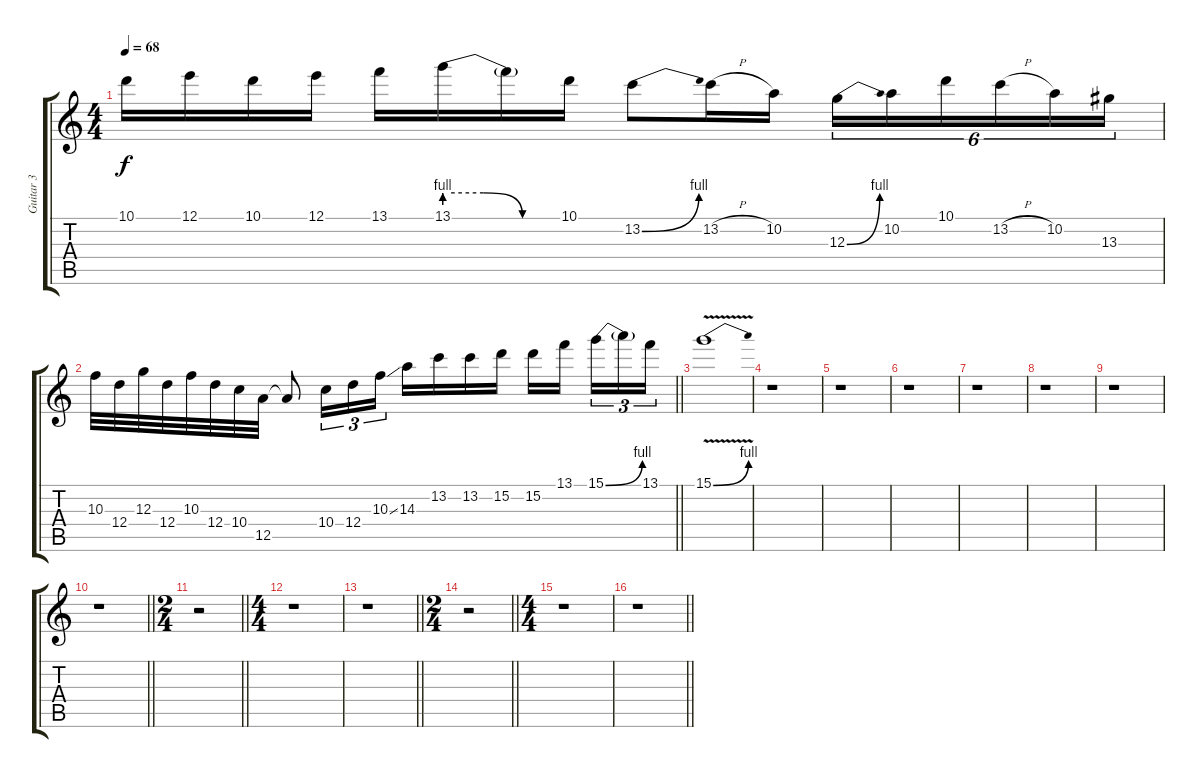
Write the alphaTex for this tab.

\track ("Guitar 3" "Guitar 3") {instrument distortionguitar}
\staff {score tabs}
\tuning (E4 B3 G3 D3 A2 E2) {hide}
\ts (4 4)
\tempo 68
\clef g2
\ks c
10.1.16{dy f} 12.1.16 10.1.16 12.1.16 13.1.16 13.1{be (custom 0 4 20 4 40 0 60 0)}.16 13.1{t}.16 10.1.16 13.2{be (bend 0 0 60 4)}.8 13.2{h}.16 10.2.16 12.3{be (bend 0 0 60 4)}.16{tu (6 4)} 10.2.16{tu (6 4)} 10.1.16{tu (6 4)} 13.2{h}.16{tu (6 4)} 10.2.16{tu (6 4)} 13.3.16{tu (6 4)} |
\barLineRight lightlight
10.3.32 12.4.32 12.3.32 12.4.32 10.3.32 12.4.32 10.4.32 12.5.32 12.5{t}.8 10.4.16{tu (3 2)} 12.4.16{tu (3 2)} 10.3{ss}.16{tu (3 2)} 14.3.16 13.2.16 13.2.16 15.2.16 15.2.16 13.1.16 15.1{be (bend 0 0 60 4)}.16{tu (3 2)} 15.1{t}.16{tu (3 2)} 13.1.16{tu (3 2)} |
15.1{be (bend 0 0 60 4) v}.1 |
r.1 |
r.1 |
r.1 |
r.1 |
r.1 |
r.1 |
\barLineRight lightlight
r.1 |
\ts (2 4)
\barLineRight lightlight
r.2 |
\ts (4 4)
r.1 |
\barLineRight lightlight
r.1 |
\ts (2 4)
\barLineRight lightlight
r.2 |
\ts (4 4)
r.1 |
\barLineRight lightlight
r.1
